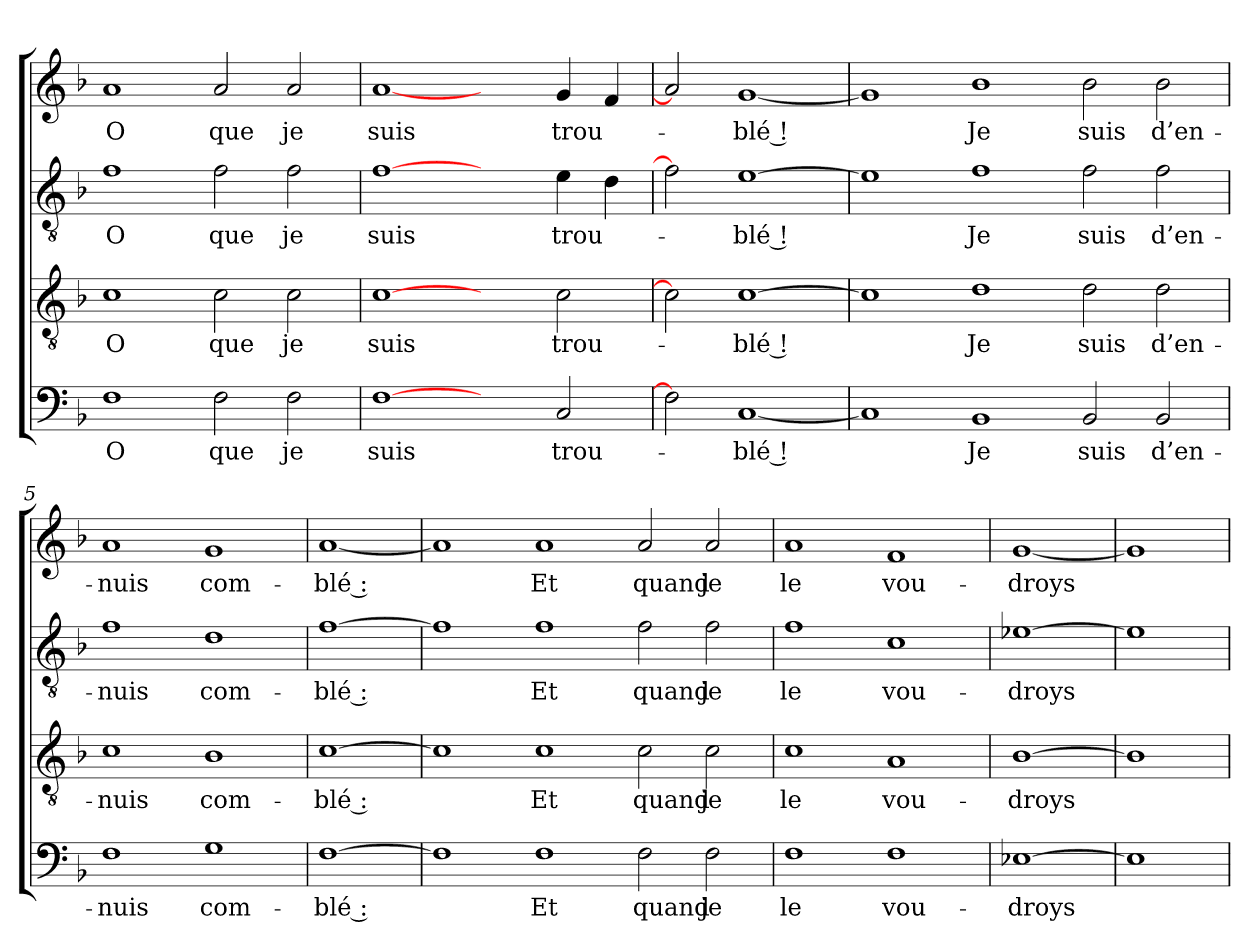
**kern	**text	**kern	**text	**kern	**text	**kern	**text
*part4	*part4	*part3	*part3	*part2	*part2	*part1	*part1
*staff4	*staff4	*staff3	*staff3	*staff2	*staff2	*staff1	*staff1
*clefF4	*	*clefGv2	*	*clefGv2	*	*clefG2	*
*k[b-]	*	*k[b-]	*	*k[b-]	*	*k[b-]	*
=1	=1	=1	=1	=1	=1	=1	=1
1F	O	1c	O	1f	O	1a	O
2F	que	2c	que	2f	que	2a	que
2F	je	2c	je	2f	je	2a	je
=2	=2	=2	=2	=2	=2	=2	=2
[1F	suis	[1c	suis	[1f	suis	[1a	suis
2ryy	.	2ryy	.	2ryy	.	2ryy	.
2C	trou-	2c	trou-	4e	trou-	4g	trou-
.	.	.	.	4d	.	4f	.
=3	=3	=3	=3	=3	=3	=3	=3
2F]	.	2c]	.	2f]	.	2a]	.
[1C	-blé !	[1c	-blé !	[1e	-blé !	[1g	-blé !
=4	=4	=4	=4	=4	=4	=4	=4
1C]	.	1c]	.	1e]	.	1g]	.
1BB-	Je	1d	Je	1f	Je	1b-	Je
2BB-	suis	2d	suis	2f	suis	2b-	suis
2BB-	d’en-	2d	d’en-	2f	d’en-	2b-	d’en-
=5	=5	=5	=5	=5	=5	=5	=5
1F	-nuis	1c	-nuis	1f	-nuis	1a	-nuis
1G	com-	1B-	com-	1d	com-	1g	com-
=6	=6	=6	=6	=6	=6	=6	=6
[1F	-blé :	[1c	-blé :	[1f	-blé :	[1a	-blé :
!!LO:LB:g=z
=7	=7	=7	=7	=7	=7	=7	=7
1F]	.	1c]	.	1f]	.	1a]	.
1F	Et	1c	Et	1f	Et	1a	Et
2F	quand	2c	quand	2f	quand	2a	quand
2F	je	2c	je	2f	je	2a	je
=8	=8	=8	=8	=8	=8	=8	=8
1F	le	1c	le	1f	le	1a	le
1F	vou-	1A	vou-	1c	vou-	1f	vou-
=9	=9	=9	=9	=9	=9	=9	=9
[1E-X	-droys	[1B-	-droys	[1e-X	-droys	[1g	-droys
=10	=10	=10	=10	=10	=10	=10	=10
1E-]	.	1B-]	.	1e-]	.	1g]	.
=	=	=	=	=	=	=	=
*-	*-	*-	*-	*-	*-	*-	*-
